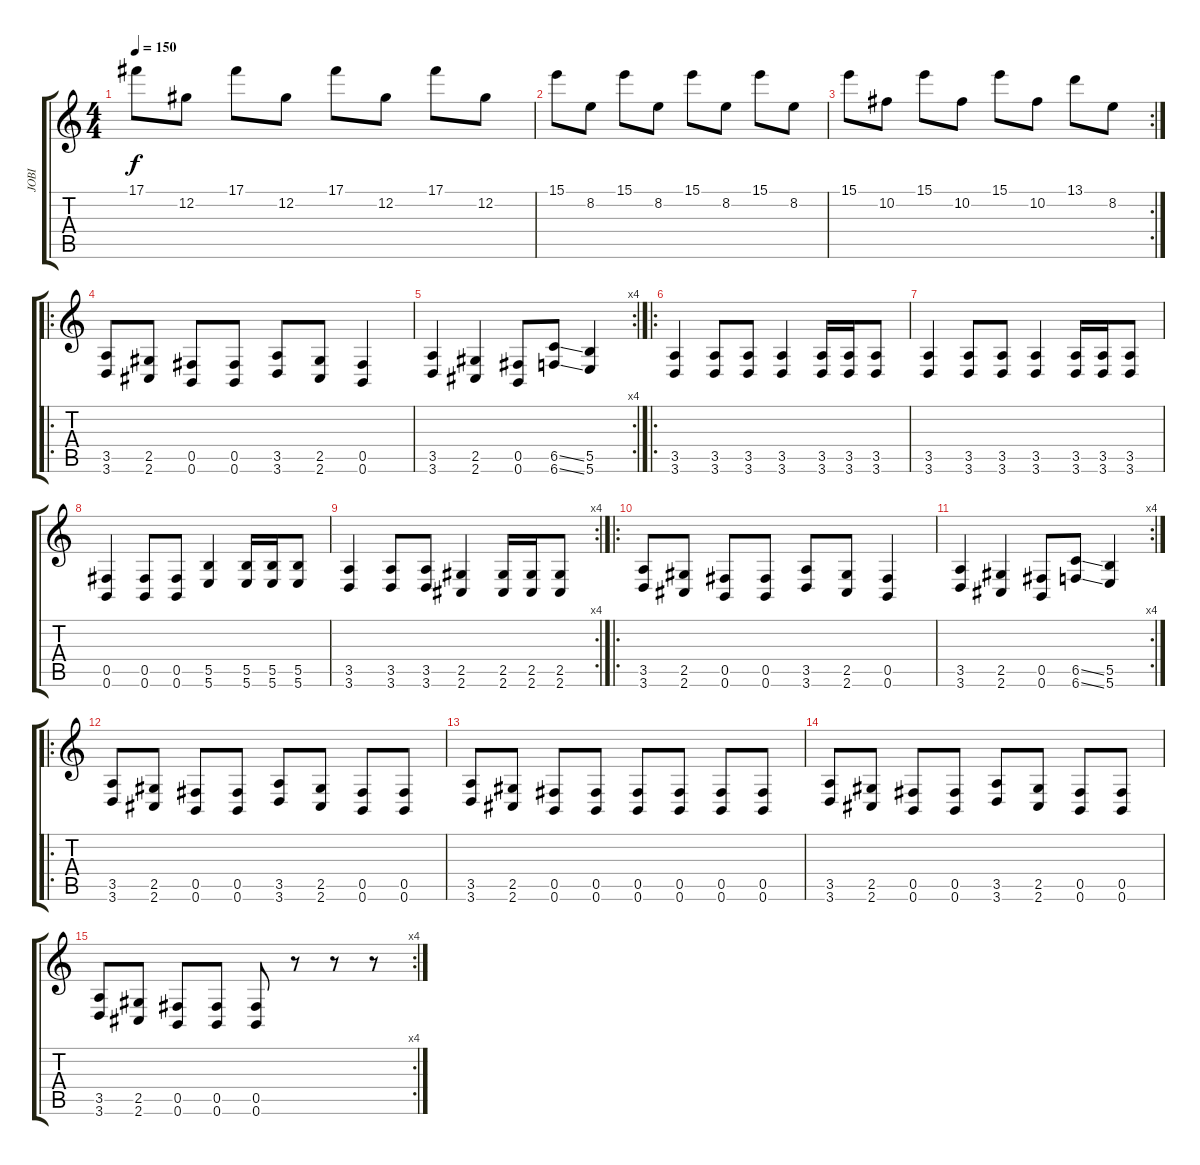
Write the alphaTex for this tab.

\track ("JOBI" "JOBI") {instrument distortionguitar}
\staff {score tabs}
\tuning (Db4 Ab3 E3 B2 Gb2 B1) {hide}
\ts (4 4)
\tempo 150
\clef g2
\ks c
17.1.8{dy f} 12.2.8 17.1.8 12.2.8 17.1.8 12.2.8 17.1.8 12.2.8 |
15.1.8 8.2.8 15.1.8 8.2.8 15.1.8 8.2.8 15.1.8 8.2.8 |
\rc 2
15.1.8 10.2.8 15.1.8 10.2.8 15.1.8 10.2.8 13.1.8 8.2.8 |
\ro
(3.5 3.6).8 (2.5 2.6).8 (0.5 0.6).8 (0.5 0.6).8 (3.5 3.6).8 (2.5 2.6).8 (0.5 0.6).4 |
\rc 4
(3.5 3.6).4 (2.5 2.6).4 (0.5 0.6).8 (6.5{ss} 6.6{ss}).8 (5.5 5.6).4 |
\ro
(3.5 3.6).4 (3.5 3.6).8 (3.5 3.6).8 (3.5 3.6).4 (3.5 3.6).16 (3.5 3.6).16 (3.5 3.6).8 |
(3.5 3.6).4 (3.5 3.6).8 (3.5 3.6).8 (3.5 3.6).4 (3.5 3.6).16 (3.5 3.6).16 (3.5 3.6).8 |
(0.5 0.6).4 (0.5 0.6).8 (0.5 0.6).8 (5.5 5.6).4 (5.5 5.6).16 (5.5 5.6).16 (5.5 5.6).8 |
\rc 4
(3.5 3.6).4 (3.5 3.6).8 (3.5 3.6).8 (2.5 2.6).4 (2.5 2.6).16 (2.5 2.6).16 (2.5 2.6).8 |
\ro
(3.5 3.6).8 (2.5 2.6).8 (0.5 0.6).8 (0.5 0.6).8 (3.5 3.6).8 (2.5 2.6).8 (0.5 0.6).4 |
\rc 4
(3.5 3.6).4 (2.5 2.6).4 (0.5 0.6).8 (6.5{ss} 6.6{ss}).8 (5.5 5.6).4 |
\ro
(3.5 3.6).8 (2.5 2.6).8 (0.5 0.6).8 (0.5 0.6).8 (3.5 3.6).8 (2.5 2.6).8 (0.5 0.6).8 (0.5 0.6).8 |
(3.5 3.6).8 (2.5 2.6).8 (0.5 0.6).8 (0.5 0.6).8 (0.5 0.6).8 (0.5 0.6).8 (0.5 0.6).8 (0.5 0.6).8 |
(3.5 3.6).8 (2.5 2.6).8 (0.5 0.6).8 (0.5 0.6).8 (3.5 3.6).8 (2.5 2.6).8 (0.5 0.6).8 (0.5 0.6).8 |
\rc 4
(3.5 3.6).8 (2.5 2.6).8 (0.5 0.6).8 (0.5 0.6).8 (0.5 0.6).8 r.8 r.8 r.8
